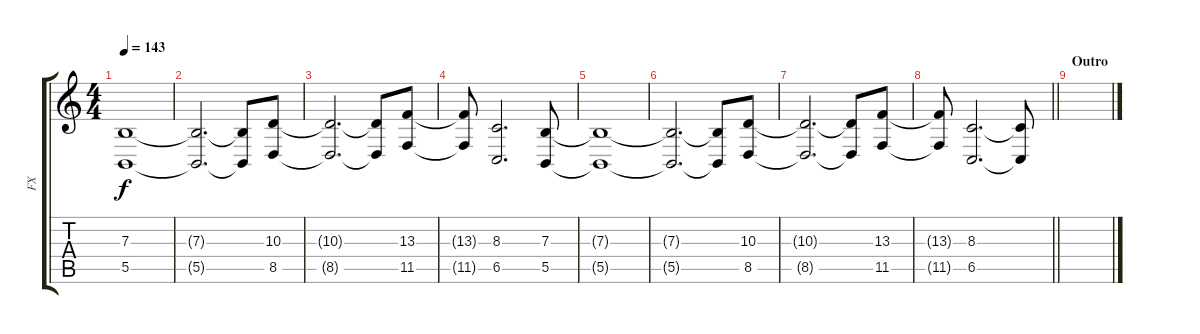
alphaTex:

\track ("FX" "FX") {instrument acousticgrandpiano}
\staff {score tabs}
\tuning (Db4 Ab3 E3 B2 Gb2 B1) {hide}
\ts (4 4)
\tempo 143
\clef g2
\ks c
(7.3{t} 5.5{t}).1{dy f} |
(7.3{t} 5.5{t}).2{d} (7.3{t} 5.5{t}).8 (10.3 8.5).8 |
(10.3{t} 8.5{t}).2{d} (10.3{t} 8.5{t}).8 (13.3 11.5).8 |
(13.3{t} 11.5{t}).8 (8.3 6.5).2{d} (7.3 5.5).8 |
(7.3{t} 5.5{t}).1 |
(7.3{t} 5.5{t}).2{d} (7.3{t} 5.5{t}).8 (10.3 8.5).8 |
(10.3{t} 8.5{t}).2{d} (10.3{t} 8.5{t}).8 (13.3 11.5).8 |
\barLineRight lightlight
(13.3{t} 11.5{t}).8 (8.3 6.5).2{d} (8.3{t} 6.5{t}).8 |
\section ("" "Outro")
